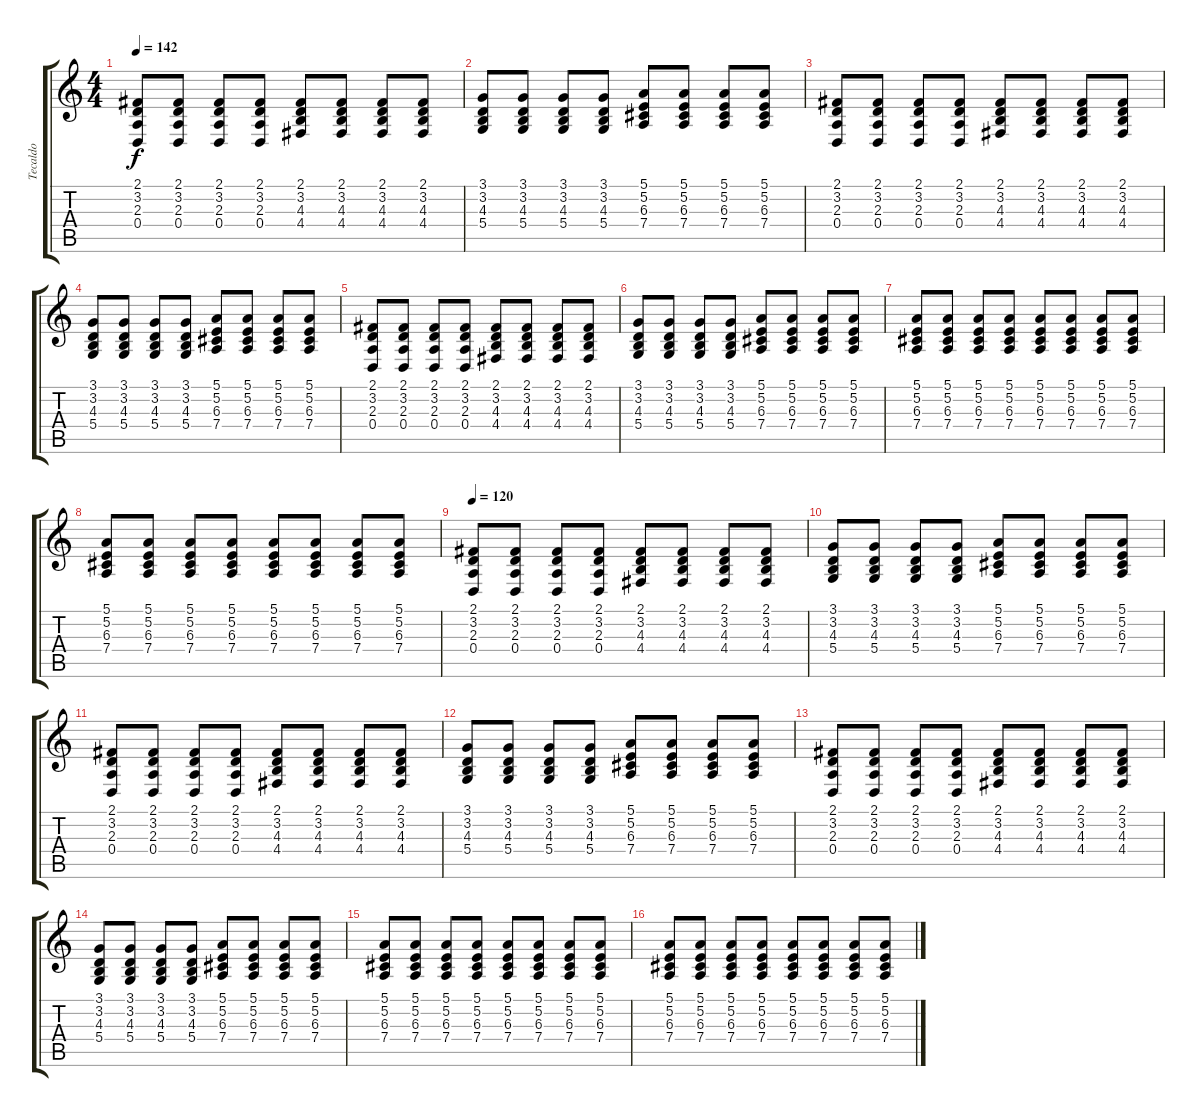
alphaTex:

\track ("Tecaldo" "Tecaldo") {instrument electricpiano1}
\staff {score tabs}
\tuning (E4 B3 G3 D3 A2 E2) {hide}
\ts (4 4)
\tempo 142
\clef g2
\ks c
(2.1 3.2 2.3 0.4).8{dy f} (2.1 3.2 2.3 0.4).8 (2.1 3.2 2.3 0.4).8 (2.1 3.2 2.3 0.4).8 (2.1 3.2 4.3 4.4).8 (2.1 3.2 4.3 4.4).8 (2.1 3.2 4.3 4.4).8 (2.1 3.2 4.3 4.4).8 |
(3.1 3.2 4.3 5.4).8 (3.1 3.2 4.3 5.4).8 (3.1 3.2 4.3 5.4).8 (3.1 3.2 4.3 5.4).8 (5.1 5.2 6.3 7.4).8 (5.1 5.2 6.3 7.4).8 (5.1 5.2 6.3 7.4).8 (5.1 5.2 6.3 7.4).8 |
(2.1 3.2 2.3 0.4).8 (2.1 3.2 2.3 0.4).8 (2.1 3.2 2.3 0.4).8 (2.1 3.2 2.3 0.4).8 (2.1 3.2 4.3 4.4).8 (2.1 3.2 4.3 4.4).8 (2.1 3.2 4.3 4.4).8 (2.1 3.2 4.3 4.4).8 |
(3.1 3.2 4.3 5.4).8 (3.1 3.2 4.3 5.4).8 (3.1 3.2 4.3 5.4).8 (3.1 3.2 4.3 5.4).8 (5.1 5.2 6.3 7.4).8 (5.1 5.2 6.3 7.4).8 (5.1 5.2 6.3 7.4).8 (5.1 5.2 6.3 7.4).8 |
(2.1 3.2 2.3 0.4).8 (2.1 3.2 2.3 0.4).8 (2.1 3.2 2.3 0.4).8 (2.1 3.2 2.3 0.4).8 (2.1 3.2 4.3 4.4).8 (2.1 3.2 4.3 4.4).8 (2.1 3.2 4.3 4.4).8 (2.1 3.2 4.3 4.4).8 |
(3.1 3.2 4.3 5.4).8 (3.1 3.2 4.3 5.4).8 (3.1 3.2 4.3 5.4).8 (3.1 3.2 4.3 5.4).8 (5.1 5.2 6.3 7.4).8 (5.1 5.2 6.3 7.4).8 (5.1 5.2 6.3 7.4).8 (5.1 5.2 6.3 7.4).8 |
(5.1 5.2 6.3 7.4).8 (5.1 5.2 6.3 7.4).8 (5.1 5.2 6.3 7.4).8 (5.1 5.2 6.3 7.4).8 (5.1 5.2 6.3 7.4).8 (5.1 5.2 6.3 7.4).8 (5.1 5.2 6.3 7.4).8 (5.1 5.2 6.3 7.4).8 |
(5.1 5.2 6.3 7.4).8 (5.1 5.2 6.3 7.4).8 (5.1 5.2 6.3 7.4).8 (5.1 5.2 6.3 7.4).8 (5.1 5.2 6.3 7.4).8 (5.1 5.2 6.3 7.4).8 (5.1 5.2 6.3 7.4).8 (5.1 5.2 6.3 7.4).8 |
\tempo 120
(2.1 3.2 2.3 0.4).8 (2.1 3.2 2.3 0.4).8 (2.1 3.2 2.3 0.4).8 (2.1 3.2 2.3 0.4).8 (2.1 3.2 4.3 4.4).8 (2.1 3.2 4.3 4.4).8 (2.1 3.2 4.3 4.4).8 (2.1 3.2 4.3 4.4).8 |
(3.1 3.2 4.3 5.4).8 (3.1 3.2 4.3 5.4).8 (3.1 3.2 4.3 5.4).8 (3.1 3.2 4.3 5.4).8 (5.1 5.2 6.3 7.4).8 (5.1 5.2 6.3 7.4).8 (5.1 5.2 6.3 7.4).8 (5.1 5.2 6.3 7.4).8 |
(2.1 3.2 2.3 0.4).8 (2.1 3.2 2.3 0.4).8 (2.1 3.2 2.3 0.4).8 (2.1 3.2 2.3 0.4).8 (2.1 3.2 4.3 4.4).8 (2.1 3.2 4.3 4.4).8 (2.1 3.2 4.3 4.4).8 (2.1 3.2 4.3 4.4).8 |
(3.1 3.2 4.3 5.4).8 (3.1 3.2 4.3 5.4).8 (3.1 3.2 4.3 5.4).8 (3.1 3.2 4.3 5.4).8 (5.1 5.2 6.3 7.4).8 (5.1 5.2 6.3 7.4).8 (5.1 5.2 6.3 7.4).8 (5.1 5.2 6.3 7.4).8 |
(2.1 3.2 2.3 0.4).8 (2.1 3.2 2.3 0.4).8 (2.1 3.2 2.3 0.4).8 (2.1 3.2 2.3 0.4).8 (2.1 3.2 4.3 4.4).8 (2.1 3.2 4.3 4.4).8 (2.1 3.2 4.3 4.4).8 (2.1 3.2 4.3 4.4).8 |
(3.1 3.2 4.3 5.4).8 (3.1 3.2 4.3 5.4).8 (3.1 3.2 4.3 5.4).8 (3.1 3.2 4.3 5.4).8 (5.1 5.2 6.3 7.4).8 (5.1 5.2 6.3 7.4).8 (5.1 5.2 6.3 7.4).8 (5.1 5.2 6.3 7.4).8 |
(5.1 5.2 6.3 7.4).8 (5.1 5.2 6.3 7.4).8 (5.1 5.2 6.3 7.4).8 (5.1 5.2 6.3 7.4).8 (5.1 5.2 6.3 7.4).8 (5.1 5.2 6.3 7.4).8 (5.1 5.2 6.3 7.4).8 (5.1 5.2 6.3 7.4).8 |
(5.1 5.2 6.3 7.4).8 (5.1 5.2 6.3 7.4).8 (5.1 5.2 6.3 7.4).8 (5.1 5.2 6.3 7.4).8 (5.1 5.2 6.3 7.4).8 (5.1 5.2 6.3 7.4).8 (5.1 5.2 6.3 7.4).8 (5.1 5.2 6.3 7.4).8
